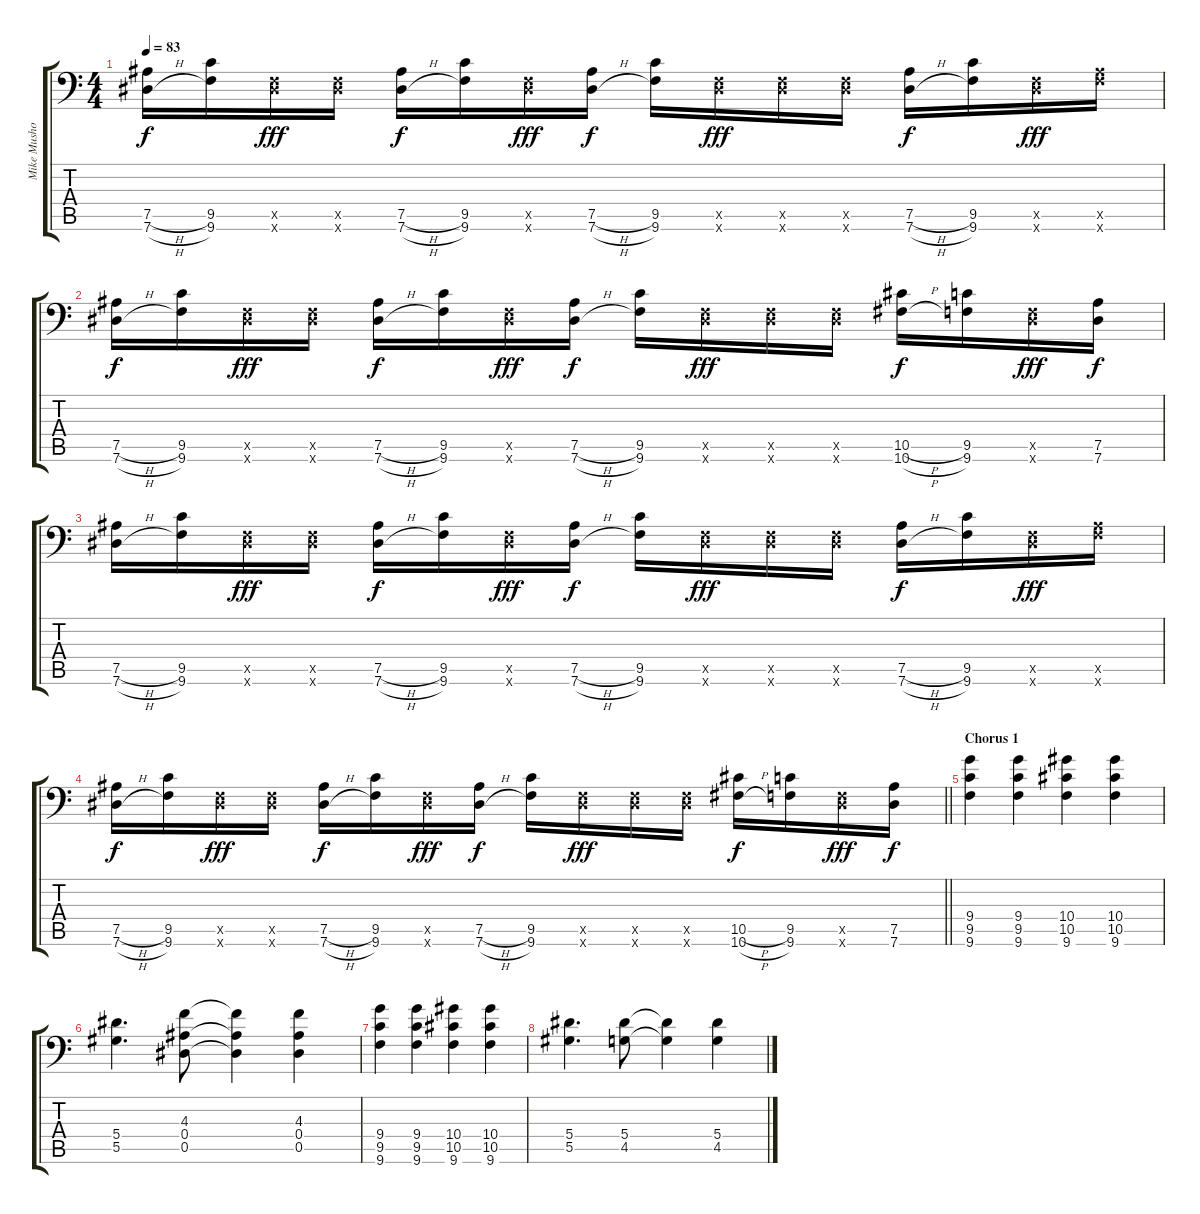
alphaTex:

\track ("Mike Mushok" "Mike Musho") {instrument overdrivenguitar}
\staff {score tabs}
\tuning (Bb3 Gb3 Db3 Bb2 Eb2 Ab1) {hide}
\ts (4 4)
\tempo 83
\clef f4
\ks c
(7.5{h} 7.6{h}).16{dy f} (9.5 9.6).16 (0.5{x} 9.6{x}).16{dy fff} (0.5{x} 9.6{x}).16 (7.5{h} 7.6{h}).16{dy f} (9.5 9.6).16 (0.5{x} 9.6{x}).16{dy fff} (7.5{h} 7.6{h}).16{dy f} (9.5 9.6).16 (0.5{x} 9.6{x}).16{dy fff} (0.5{x} 9.6{x}).16 (0.5{x} 9.6{x}).16 (7.5{h} 7.6{h}).16{dy f} (9.5 9.6).16 (0.5{x} 9.6{x}).16{dy fff} (7.5{x} 9.6{x}).16 |
(7.5{h} 7.6{h}).16{dy f} (9.5 9.6).16 (0.5{x} 9.6{x}).16{dy fff} (0.5{x} 9.6{x}).16 (7.5{h} 7.6{h}).16{dy f} (9.5 9.6).16 (0.5{x} 9.6{x}).16{dy fff} (7.5{h} 7.6{h}).16{dy f} (9.5 9.6).16 (0.5{x} 9.6{x}).16{dy fff} (0.5{x} 9.6{x}).16 (0.5{x} 9.6{x}).16 (10.5{h} 10.6{h}).16{dy f} (9.5 9.6).16 (0.5{x} 9.6{x}).16{dy fff} (7.5 7.6).16{dy f} |
(7.5{h} 7.6{h}).16 (9.5 9.6).16 (0.5{x} 9.6{x}).16{dy fff} (0.5{x} 9.6{x}).16 (7.5{h} 7.6{h}).16{dy f} (9.5 9.6).16 (0.5{x} 9.6{x}).16{dy fff} (7.5{h} 7.6{h}).16{dy f} (9.5 9.6).16 (0.5{x} 9.6{x}).16{dy fff} (0.5{x} 9.6{x}).16 (0.5{x} 9.6{x}).16 (7.5{h} 7.6{h}).16{dy f} (9.5 9.6).16 (0.5{x} 9.6{x}).16{dy fff} (7.5{x} 9.6{x}).16 |
\barLineRight lightlight
(7.5{h} 7.6{h}).16{dy f} (9.5 9.6).16 (0.5{x} 9.6{x}).16{dy fff} (0.5{x} 9.6{x}).16 (7.5{h} 7.6{h}).16{dy f} (9.5 9.6).16 (0.5{x} 9.6{x}).16{dy fff} (7.5{h} 7.6{h}).16{dy f} (9.5 9.6).16 (0.5{x} 9.6{x}).16{dy fff} (0.5{x} 9.6{x}).16 (0.5{x} 9.6{x}).16 (10.5{h} 10.6{h}).16{dy f} (9.5 9.6).16 (0.5{x} 9.6{x}).16{dy fff} (7.5 7.6).16{dy f} |
\section ("" "Chorus 1")
(9.4 9.5 9.6).4 (9.4 9.5 9.6).4 (10.4 10.5 9.6).4 (10.4 10.5 9.6).4 |
(5.4 5.5).4{d} (4.3 0.4 0.5).8 (4.3{t} 0.4{t} 0.5{t}).4 (4.3 0.4 0.5).4 |
(9.4 9.5 9.6).4 (9.4 9.5 9.6).4 (10.4 10.5 9.6).4 (10.4 10.5 9.6).4 |
(5.4 5.5).4{d} (5.4 4.5).8 (5.4{t} 4.5{t}).4 (5.4 4.5).4
